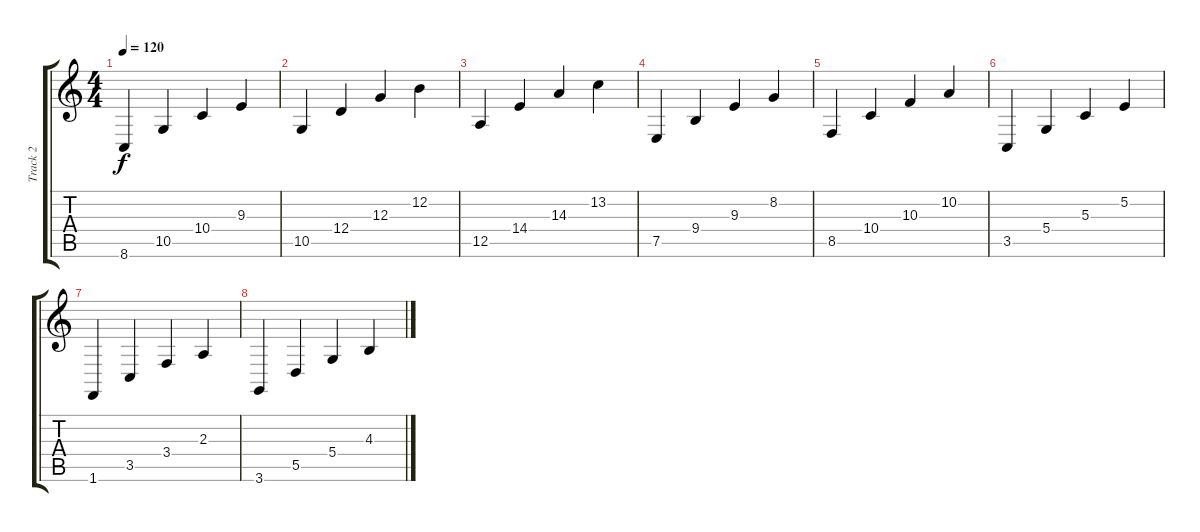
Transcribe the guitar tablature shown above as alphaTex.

\track ("Track 2" "Track 2") {instrument acousticgrandpiano}
\staff {score tabs}
\tuning (E4 B3 G3 D3 A2 E2) {hide}
\ts (4 4)
\tempo 120
\clef g2
\ks c
8.6.4{dy f} 10.5.4 10.4.4 9.3.4 |
10.5.4 12.4.4 12.3.4 12.2.4 |
12.5.4 14.4.4 14.3.4 13.2.4 |
7.5.4 9.4.4 9.3.4 8.2.4 |
8.5.4 10.4.4 10.3.4 10.2.4 |
3.5.4 5.4.4 5.3.4 5.2.4 |
1.6.4 3.5.4 3.4.4 2.3.4 |
3.6.4 5.5.4 5.4.4 4.3.4
